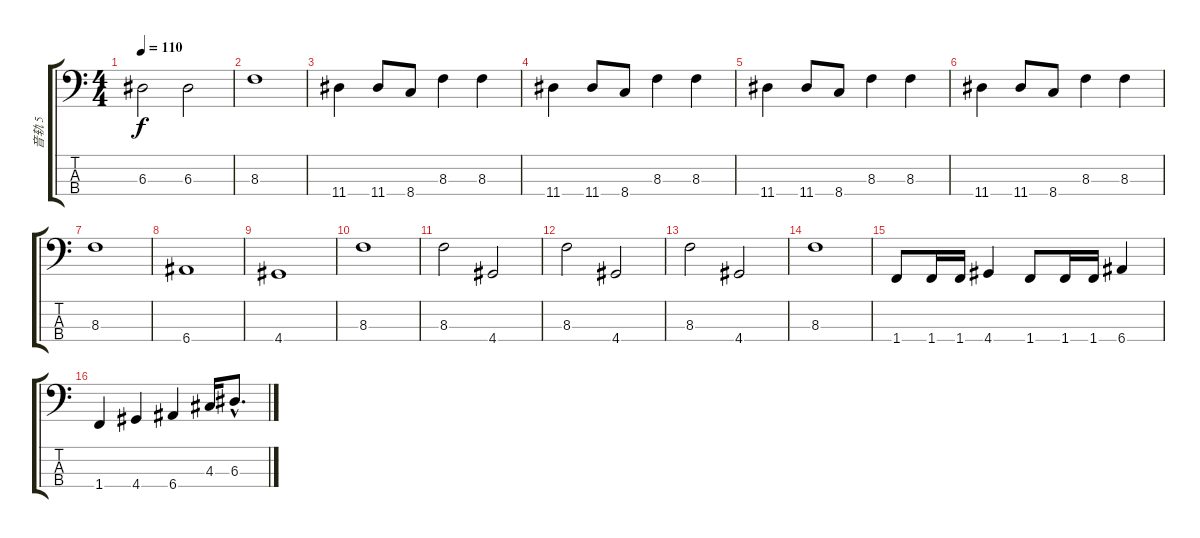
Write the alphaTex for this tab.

\track ("音轨 5" "音轨 5") {instrument acousticguitarnylon}
\staff {score tabs}
\tuning (G2 D2 A1 E1) {hide}
\ts (4 4)
\tempo 110
\clef f4
\ks c
6.3.2{dy f} 6.3.2 |
8.3.1 |
11.4.4 11.4.8 8.4.8 8.3.4 8.3.4 |
11.4.4 11.4.8 8.4.8 8.3.4 8.3.4 |
11.4.4 11.4.8 8.4.8 8.3.4 8.3.4 |
11.4.4 11.4.8 8.4.8 8.3.4 8.3.4 |
8.3.1 |
6.4.1 |
4.4.1 |
8.3.1 |
8.3.2 4.4.2 |
8.3.2 4.4.2 |
8.3.2 4.4.2 |
8.3.1 |
1.4.8 1.4.16 1.4.16 4.4.4 1.4.8 1.4.16 1.4.16 6.4.4 |
1.4.4 4.4.4 6.4.4 4.3.16 6.3{hac}.8{d}
